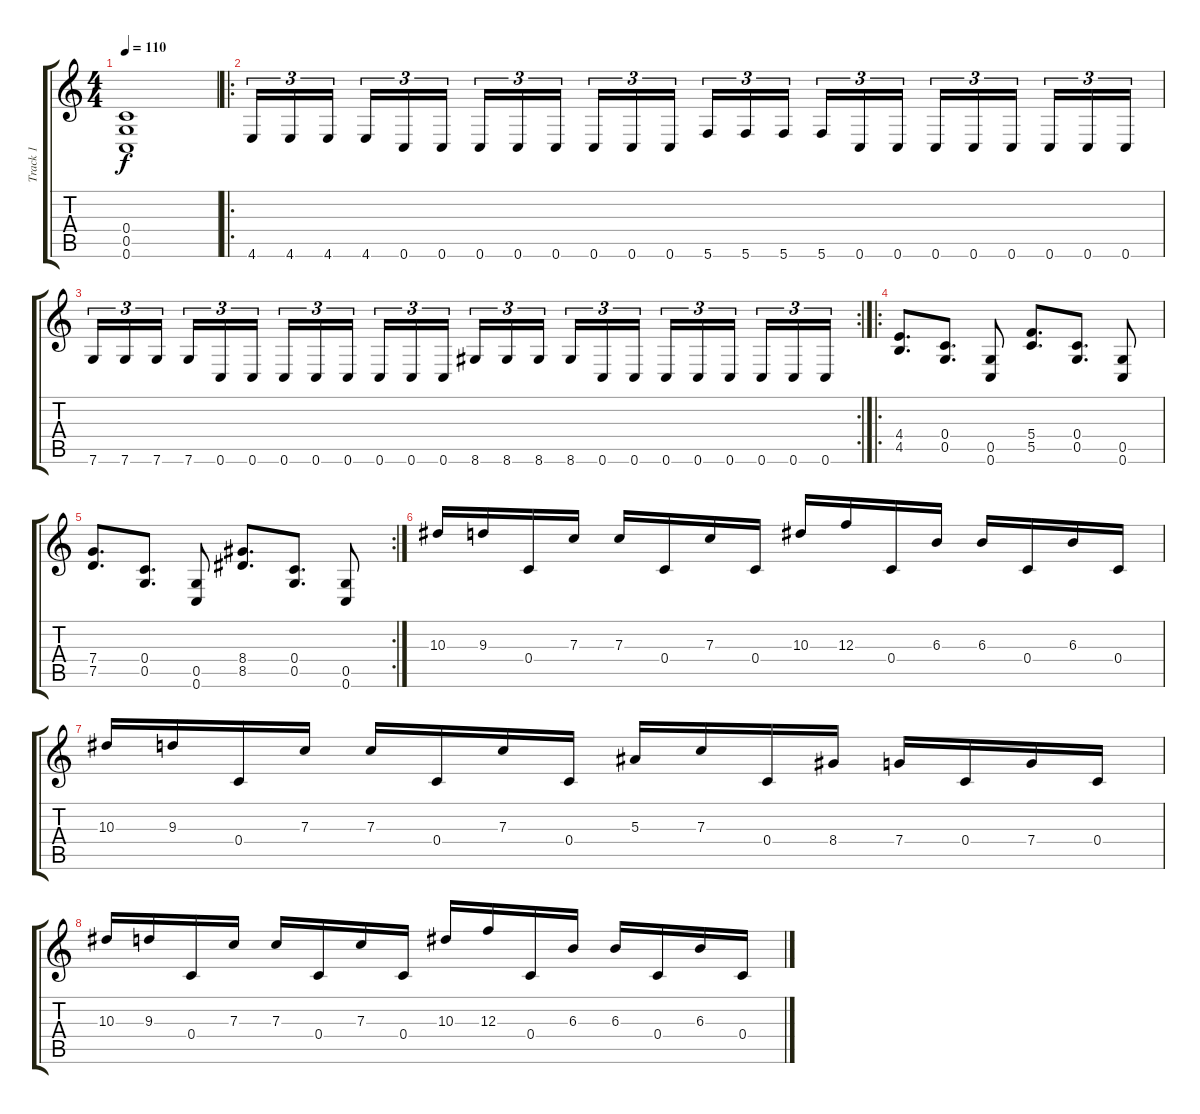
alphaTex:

\track ("Track 1" "Track 1") {instrument distortionguitar}
\staff {score tabs}
\tuning (D4 A3 F3 C3 G2 C2) {hide}
\ts (4 4)
\tempo 110
\clef g2
\ks c
(0.4{t} 0.5{t} 0.6{t}).1{dy f} |
\ro
4.6.16{tu (3 2)} 4.6.16{tu (3 2)} 4.6.16{tu (3 2) beam splitsecondary} 4.6.16{tu (3 2)} 0.6.16{tu (3 2)} 0.6.16{tu (3 2)} 0.6.16{tu (3 2)} 0.6.16{tu (3 2)} 0.6.16{tu (3 2) beam splitsecondary} 0.6.16{tu (3 2)} 0.6.16{tu (3 2)} 0.6.16{tu (3 2)} 5.6.16{tu (3 2)} 5.6.16{tu (3 2)} 5.6.16{tu (3 2) beam splitsecondary} 5.6.16{tu (3 2)} 0.6.16{tu (3 2)} 0.6.16{tu (3 2)} 0.6.16{tu (3 2)} 0.6.16{tu (3 2)} 0.6.16{tu (3 2) beam splitsecondary} 0.6.16{tu (3 2)} 0.6.16{tu (3 2)} 0.6.16{tu (3 2)} |
\rc 2
7.6.16{tu (3 2)} 7.6.16{tu (3 2)} 7.6.16{tu (3 2) beam splitsecondary} 7.6.16{tu (3 2)} 0.6.16{tu (3 2)} 0.6.16{tu (3 2)} 0.6.16{tu (3 2)} 0.6.16{tu (3 2)} 0.6.16{tu (3 2) beam splitsecondary} 0.6.16{tu (3 2)} 0.6.16{tu (3 2)} 0.6.16{tu (3 2)} 8.6.16{tu (3 2)} 8.6.16{tu (3 2)} 8.6.16{tu (3 2) beam splitsecondary} 8.6.16{tu (3 2)} 0.6.16{tu (3 2)} 0.6.16{tu (3 2)} 0.6.16{tu (3 2)} 0.6.16{tu (3 2)} 0.6.16{tu (3 2) beam splitsecondary} 0.6.16{tu (3 2)} 0.6.16{tu (3 2)} 0.6.16{tu (3 2)} |
\ro
(4.4 4.5).8{d} (0.4 0.5).8{d} (0.5 0.6).8 (5.4 5.5).8{d} (0.4 0.5).8{d} (0.5 0.6).8 |
\rc 2
(7.4 7.5).8{d} (0.4 0.5).8{d} (0.5 0.6).8 (8.4 8.5).8{d} (0.4 0.5).8{d} (0.5 0.6).8 |
10.3.16{balance 2} 9.3.16 0.4.16 7.3.16 7.3.16 0.4.16 7.3.16 0.4.16 10.3.16 12.3.16 0.4.16 6.3.16 6.3.16 0.4.16 6.3.16 0.4.16 |
10.3.16 9.3.16 0.4.16 7.3.16 7.3.16 0.4.16 7.3.16 0.4.16 5.3.16 7.3.16 0.4.16 8.4.16 7.4.16 0.4.16 7.4.16 0.4.16 |
10.3.16{balance 2} 9.3.16 0.4.16 7.3.16 7.3.16 0.4.16 7.3.16 0.4.16 10.3.16 12.3.16 0.4.16 6.3.16 6.3.16 0.4.16 6.3.16 0.4.16
